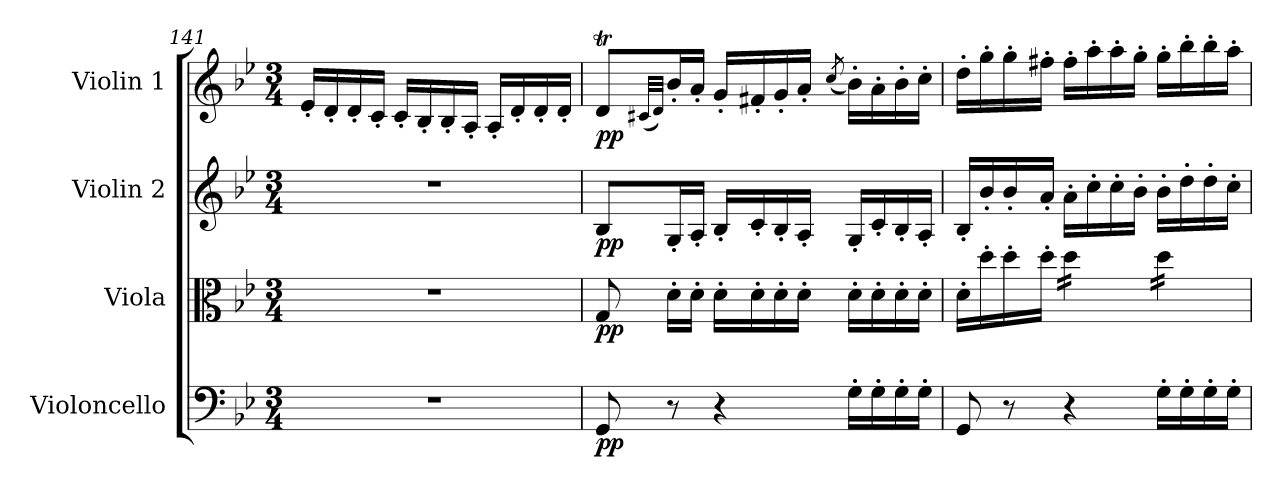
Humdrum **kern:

**kern	**dynam	**kern	**dynam	**kern	**dynam	**kern	**dynam
*part4	*part4	*part3	*part3	*part2	*part2	*part1	*part1
*staff4	*staff4	*staff3	*staff3	*staff2	*staff2	*staff1	*staff1
*I"Violoncello	*	*I"Viola	*	*I"Violin 2	*	*I"Violin 1	*
*I'Vc	*	*I'Vla	*	*I'Vln	*	*I'Vln	*
*clefF4	*	*clefC3	*	*clefG2	*	*clefG2	*
*k[b-e-]	*	*k[b-e-]	*	*k[b-e-]	*	*k[b-e-]	*
*M3/4	*	*M3/4	*	*M3/4	*	*M3/4	*
=141	=141	=141	=141	=141	=141	=141	=141
2.r	.	2.r	.	2.r	.	16e-'/LL	.
.	.	.	.	.	.	16d'/	.
.	.	.	.	.	.	16d'/	.
.	.	.	.	.	.	16c'/JJ	.
.	.	.	.	.	.	16c'/LL	.
.	.	.	.	.	.	16B-'/	.
.	.	.	.	.	.	16B-'/	.
.	.	.	.	.	.	16A'/JJ	.
.	.	.	.	.	.	16A'/LL	.
.	.	.	.	.	.	16d'/	.
.	.	.	.	.	.	16d'/	.
.	.	.	.	.	.	16d'/JJ	.
!!LO:LB:g=z
=142	=142	=142	=142	=142	=142	=142	=142
!	!LO:DY:b	!	!LO:DY:b	!	!LO:DY:b	!	!LO:DY:b
8GG/	pp	8G/	pp	8B-/L	pp	8dt/L	pp
.	.	.	.	.	.	(32qc#X/LLL	.
.	.	.	.	.	.	32qd/JJJ)	.
!	!	!	!LO:DY:b	!	!	!	!
8r	.	16d'\LL	other-dynamics	16G'/L	.	16b-'/L	.
.	.	16d'\JJ	.	16A'/JJ	.	16a'/JJ	.
4r	.	16d'\LL	.	16B-'/LL	.	16g'/LL	.
.	.	16d'\	.	16c'/	.	16f#X'/	.
.	.	16d'\	.	16B-'/	.	16g'/	.
.	.	16d'\JJ	.	16A'/JJ	.	16a'/JJ	.
.	.	.	.	.	.	(8qcc/	.
16G'\LL	.	16d'\LL	.	16G'/LL	.	16b-'\LL)	.
16G'\	.	16d'\	.	16c'/	.	16a'\	.
16G'\	.	16d'\	.	16B-'/	.	16b-'\	.
16G'\JJ	.	16d'\JJ	.	16A'/JJ	.	16cc'\JJ	.
!!LO:LB:g=z
=143	=143	=143	=143	=143	=143	=143	=143
!	!	!	!LO:DY:b	!	!	!	!
!	!	!	!LO:DY:n=1:b	!	!LO:DY:b	!	!
!	!	!	!	!	!LO:DY:n=1:b	!	!LO:DY:b
!	!	!	!	!	!	!	!LO:DY:n=1:b
8GG/	.	16d'\LL	pp other-dynamics	16B-'/LL	pp other-dynamics	16dd'\LL	pp other-dynamics
.	.	16dd'\	.	16b-'/	.	16gg'\	.
8r	.	16dd'\	.	16b-'/	.	16gg'\	.
.	.	16dd'\JJ	.	16a'/JJ	.	16ff#X'\JJ	.
*	*	*tremolo	*	*	*	*	*
4r	.	16dd\LL	.	16a'\LL	.	16ff#'\LL	.
.	.	16dd\	.	16cc'\	.	16aa'\	.
.	.	16dd\	.	16cc'\	.	16aa'\	.
.	.	16dd\JJ	.	16b-'\JJ	.	16gg'\JJ	.
16G'\LL	.	16dd\LL	.	16b-'\LL	.	16gg'\LL	.
16G'\	.	16dd\	.	16dd'\	.	16bb-'\	.
16G'\	.	16dd\	.	16dd'\	.	16bb-'\	.
16G'\JJ	.	16dd\JJ	.	16cc'\JJ	.	16aa'\JJ	.
*	*	*Xtremolo	*	*	*	*	*
=	=	=	=	=	=	=	=
*-	*-	*-	*-	*-	*-	*-	*-
